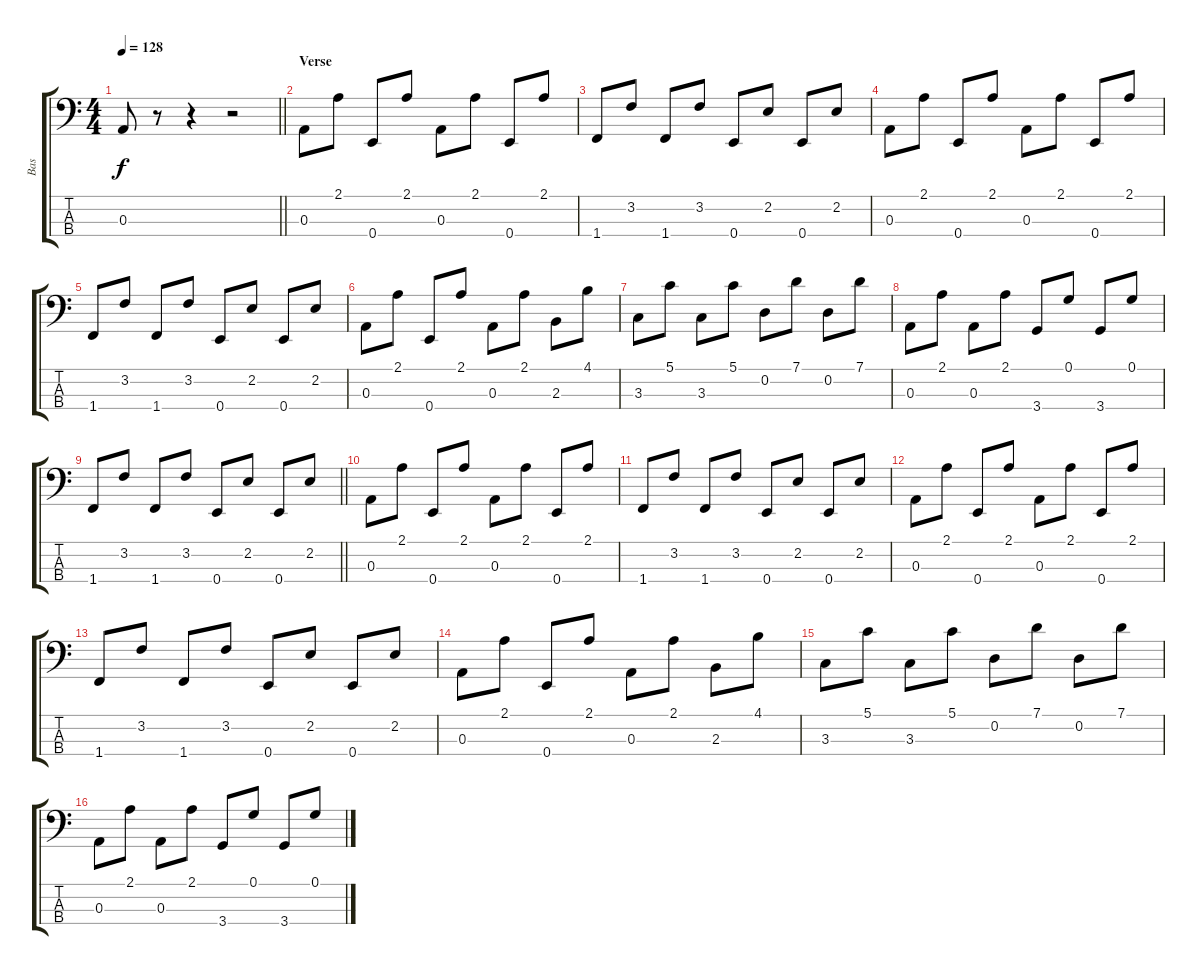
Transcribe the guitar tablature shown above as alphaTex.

\track ("Bas" "Bas") {instrument electricbassfinger}
\staff {score tabs}
\tuning (G2 D2 A1 E1) {hide}
\ts (4 4)
\tempo 128
\clef f4
\barLineRight lightlight
\ks c
0.3.8{dy f} r.8 r.4 r.2 |
\section ("" "Verse")
0.3.8 2.1.8 0.4.8 2.1.8 0.3.8 2.1.8 0.4.8 2.1.8 |
1.4.8 3.2.8 1.4.8 3.2.8 0.4.8 2.2.8 0.4.8 2.2.8 |
0.3.8 2.1.8 0.4.8 2.1.8 0.3.8 2.1.8 0.4.8 2.1.8 |
1.4.8 3.2.8 1.4.8 3.2.8 0.4.8 2.2.8 0.4.8 2.2.8 |
0.3.8 2.1.8 0.4.8 2.1.8 0.3.8 2.1.8 2.3.8 4.1.8 |
3.3.8 5.1.8 3.3.8 5.1.8 0.2.8 7.1.8 0.2.8 7.1.8 |
0.3.8 2.1.8 0.3.8 2.1.8 3.4.8 0.1.8 3.4.8 0.1.8 |
\barLineRight lightlight
1.4.8 3.2.8 1.4.8 3.2.8 0.4.8 2.2.8 0.4.8 2.2.8 |
0.3.8 2.1.8 0.4.8 2.1.8 0.3.8 2.1.8 0.4.8 2.1.8 |
1.4.8 3.2.8 1.4.8 3.2.8 0.4.8 2.2.8 0.4.8 2.2.8 |
0.3.8 2.1.8 0.4.8 2.1.8 0.3.8 2.1.8 0.4.8 2.1.8 |
1.4.8 3.2.8 1.4.8 3.2.8 0.4.8 2.2.8 0.4.8 2.2.8 |
0.3.8 2.1.8 0.4.8 2.1.8 0.3.8 2.1.8 2.3.8 4.1.8 |
3.3.8 5.1.8 3.3.8 5.1.8 0.2.8 7.1.8 0.2.8 7.1.8 |
0.3.8 2.1.8 0.3.8 2.1.8 3.4.8 0.1.8 3.4.8 0.1.8
